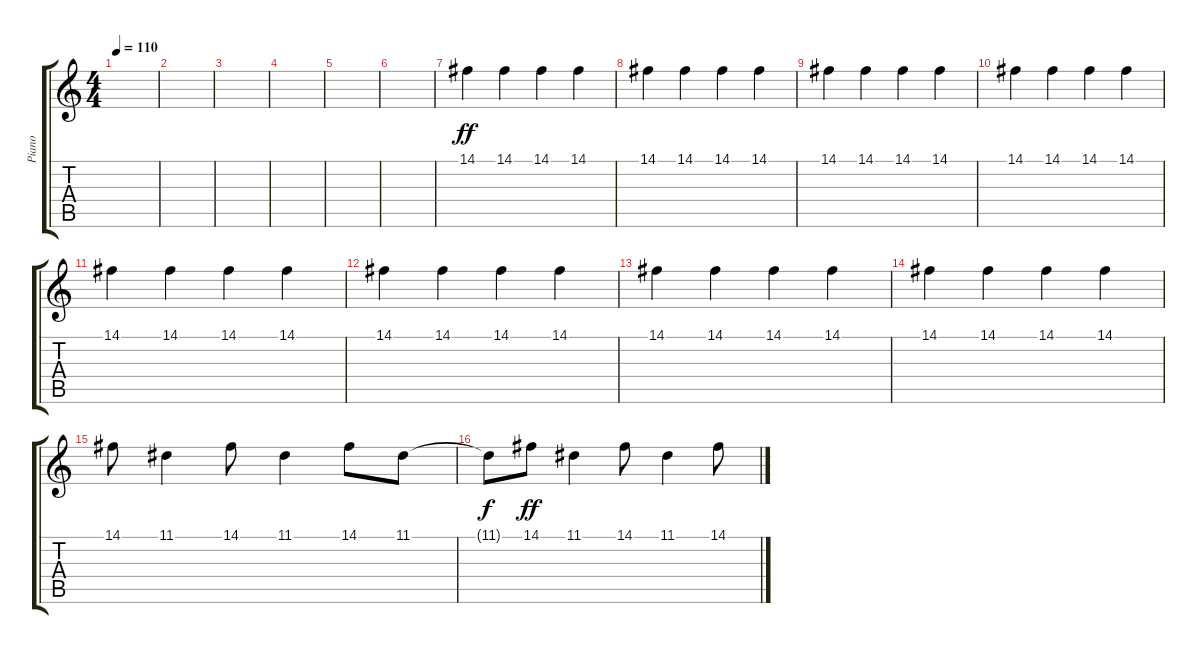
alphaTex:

\track ("Piano" "Piano") {instrument brightacousticpiano}
\staff {score tabs}
\tuning (E4 B3 G3 D3 A2 E2) {hide}
\ts (4 4)
\tempo 110
\clef g2
\ks c
|
|
|
|
|
|
14.1.4{dy ff volume 16} 14.1.4 14.1.4 14.1.4 |
14.1.4 14.1.4 14.1.4 14.1.4 |
14.1.4 14.1.4 14.1.4 14.1.4 |
14.1.4 14.1.4 14.1.4 14.1.4 |
14.1.4 14.1.4 14.1.4 14.1.4 |
14.1.4 14.1.4 14.1.4 14.1.4 |
14.1.4 14.1.4 14.1.4 14.1.4 |
14.1.4 14.1.4 14.1.4 14.1.4 |
14.1.8 11.1.4 14.1.8 11.1.4 14.1.8 11.1.8 |
11.1{t}.8{dy f} 14.1.8{dy ff} 11.1.4 14.1.8 11.1.4 14.1.8
